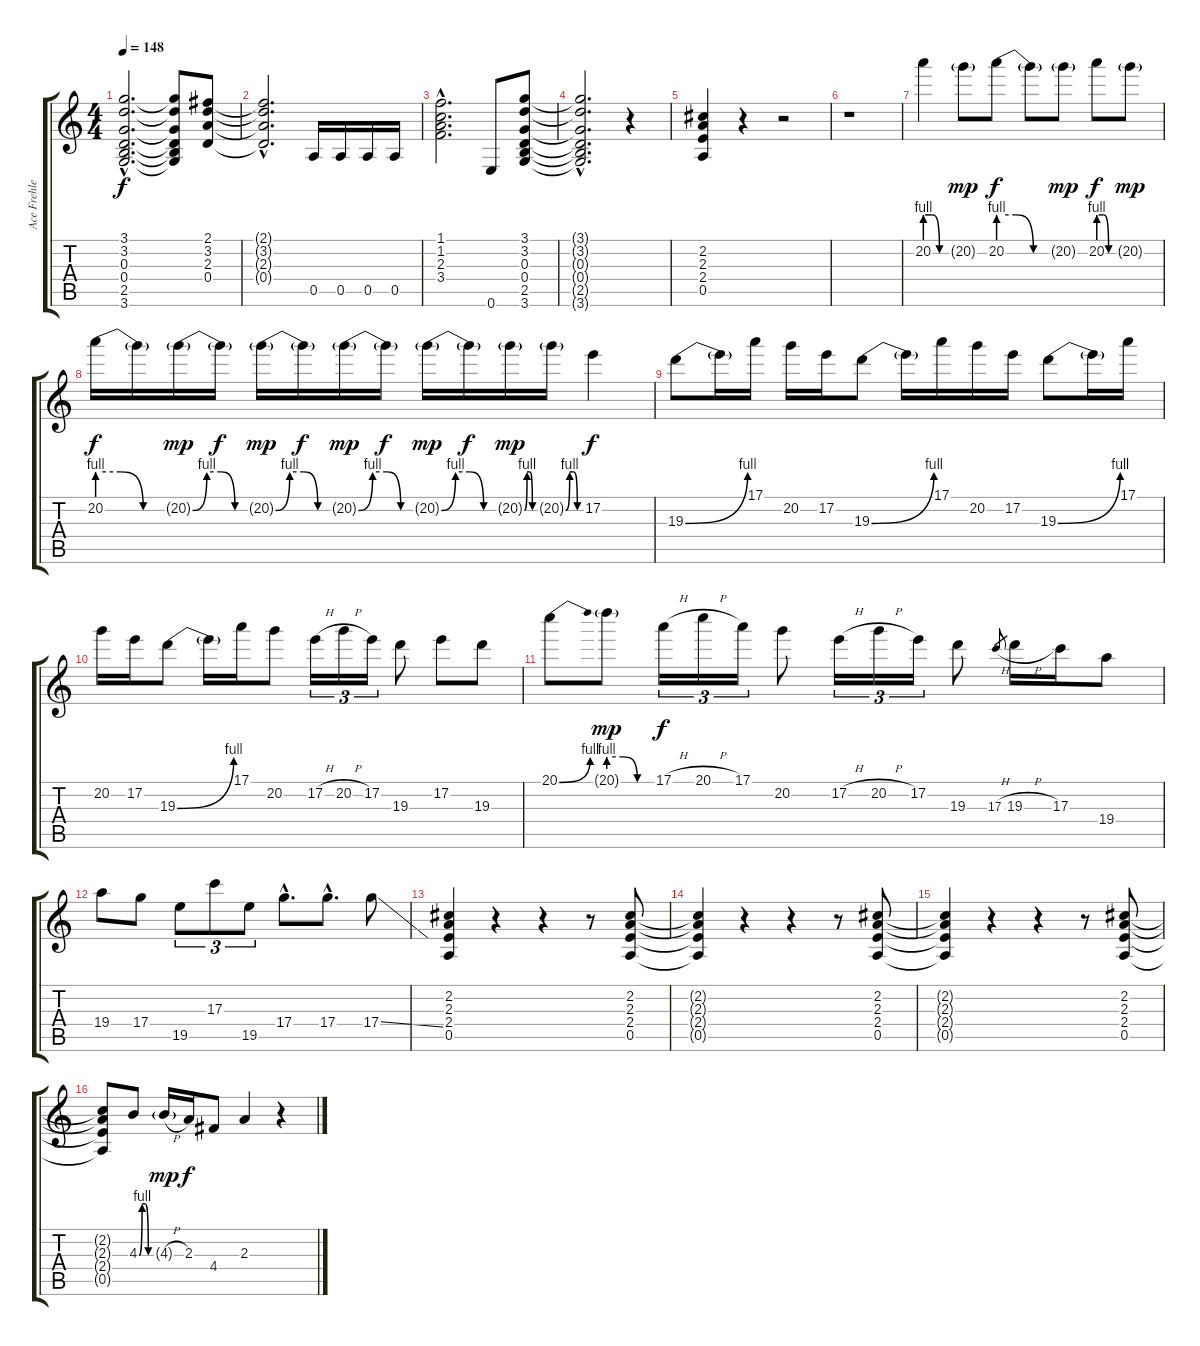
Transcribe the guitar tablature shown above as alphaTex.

\track ("Ace Frehley" "Ace Frehle") {instrument overdrivenguitar}
\staff {score tabs}
\tuning (E4 B3 G3 D3 A2 E2) {hide}
\ts (4 4)
\tempo 148
\clef g2
\ks c
(3.1{hac} 3.2{hac} 0.3{hac} 0.4{hac} 2.5{hac} 3.6{hac}).2{d dy f} (3.1{t} 3.2{t} 0.3{t} 0.4{t} 2.5{t} 3.6{t}).8 (2.1 3.2 2.3 0.4).8 |
(2.1{hac t} 3.2{hac t} 2.3{hac t} 0.4{hac t}).2{d} 0.5.16 0.5.16 0.5.16 0.5.16 |
(1.1{hac} 1.2{hac} 2.3{hac} 3.4{hac}).2{d} 0.6.8 (3.1 3.2 0.3 0.4 2.5 3.6).8 |
(3.1{hac t} 3.2{hac t} 0.3{hac t} 0.4{hac t} 2.5{hac t} 3.6{hac t}).2{d} r.4 |
(2.2 2.3 2.4 0.5).4 r.4 r.2 |
r.1 |
20.2{be (custom 0 4 20 4 40 0 60 0)}.4 20.2{g}.8{dy mp} 20.2{be (custom 0 4 20 4 40 0 60 0)}.8{dy f} 20.2{t}.8 20.2{g}.8{dy mp} 20.2{be (custom 0 4 20 4 40 0 60 0)}.8{dy f} 20.2{g}.8{dy mp} |
20.2{be (custom 0 4 20 4 40 0 60 0)}.16{dy f} 20.2{t}.16 20.2{be (custom 0 0 15 4 30 4 45 0 60 0) g}.16{dy mp} 20.2{t}.16{dy f} 20.2{be (custom 0 0 15 4 30 4 45 0 60 0) g}.16{dy mp} 20.2{t}.16{dy f} 20.2{be (custom 0 0 15 4 30 4 45 0 60 0) g}.16{dy mp} 20.2{t}.16{dy f} 20.2{be (custom 0 0 15 4 30 4 45 0 60 0) g}.16{dy mp} 20.2{t}.16{dy f} 20.2{be (custom 0 0 15 4 30 4 45 0 60 0) g}.16{dy mp} 20.2{be (custom 0 0 15 4 30 4 45 0 60 0) g}.16 17.2.4{dy f} |
19.3{be (bend 0 0 60 4)}.8 19.3{t}.16 17.1.16 20.2.16 17.2.16 19.3{be (bend 0 0 60 4)}.8 19.3{t}.16 17.1.16 20.2.16 17.2.16 19.3{be (bend 0 0 60 4)}.8 19.3{t}.16 17.1.16 |
20.2.16 17.2.16 19.3{be (bend 0 0 60 4)}.8 19.3{t}.16 17.1.16 20.2.8 17.2{h}.16{tu (3 2)} 20.2{h}.16{tu (3 2)} 17.2.16{tu (3 2)} 19.3.8 17.2.8 19.3.8 |
20.1{be (bend 0 0 60 4)}.8 20.1{be (custom 0 4 20 4 40 0 60 0) g}.8{dy mp} 17.1{h}.16{tu (3 2) dy f} 20.1{h}.16{tu (3 2)} 17.1.16{tu (3 2)} 20.2.8 17.2{h}.16{tu (3 2)} 20.2{h}.16{tu (3 2)} 17.2.16{tu (3 2)} 19.3.8 17.3{h}.8{gr} 19.3{h}.16 17.3.16 19.4.8 |
19.4.8 17.4.8 19.5.8{tu (3 2)} 17.3.8{tu (3 2)} 19.5.8{tu (3 2)} 17.4{hac}.8{d} 17.4{hac}.8{d} 17.4{ss}.8 |
(2.2 2.3 2.4 0.5).4 r.4 r.4 r.8 (2.2 2.3 2.4 0.5).8 |
(2.2{t} 2.3{t} 2.4{t} 0.5{t}).4 r.4 r.4 r.8 (2.2 2.3 2.4 0.5).8 |
(2.2{t} 2.3{t} 2.4{t} 0.5{t}).4 r.4 r.4 r.8 (2.2 2.3 2.4 0.5).8 |
(2.2{t} 2.3{t} 2.4{t} 0.5{t}).8 4.3{be (custom 0 0 15 4 30 4 45 0 60 0)}.8 4.3{h g}.16{dy mp} 2.3.16{dy f} 4.4.8 2.3.4 r.4
